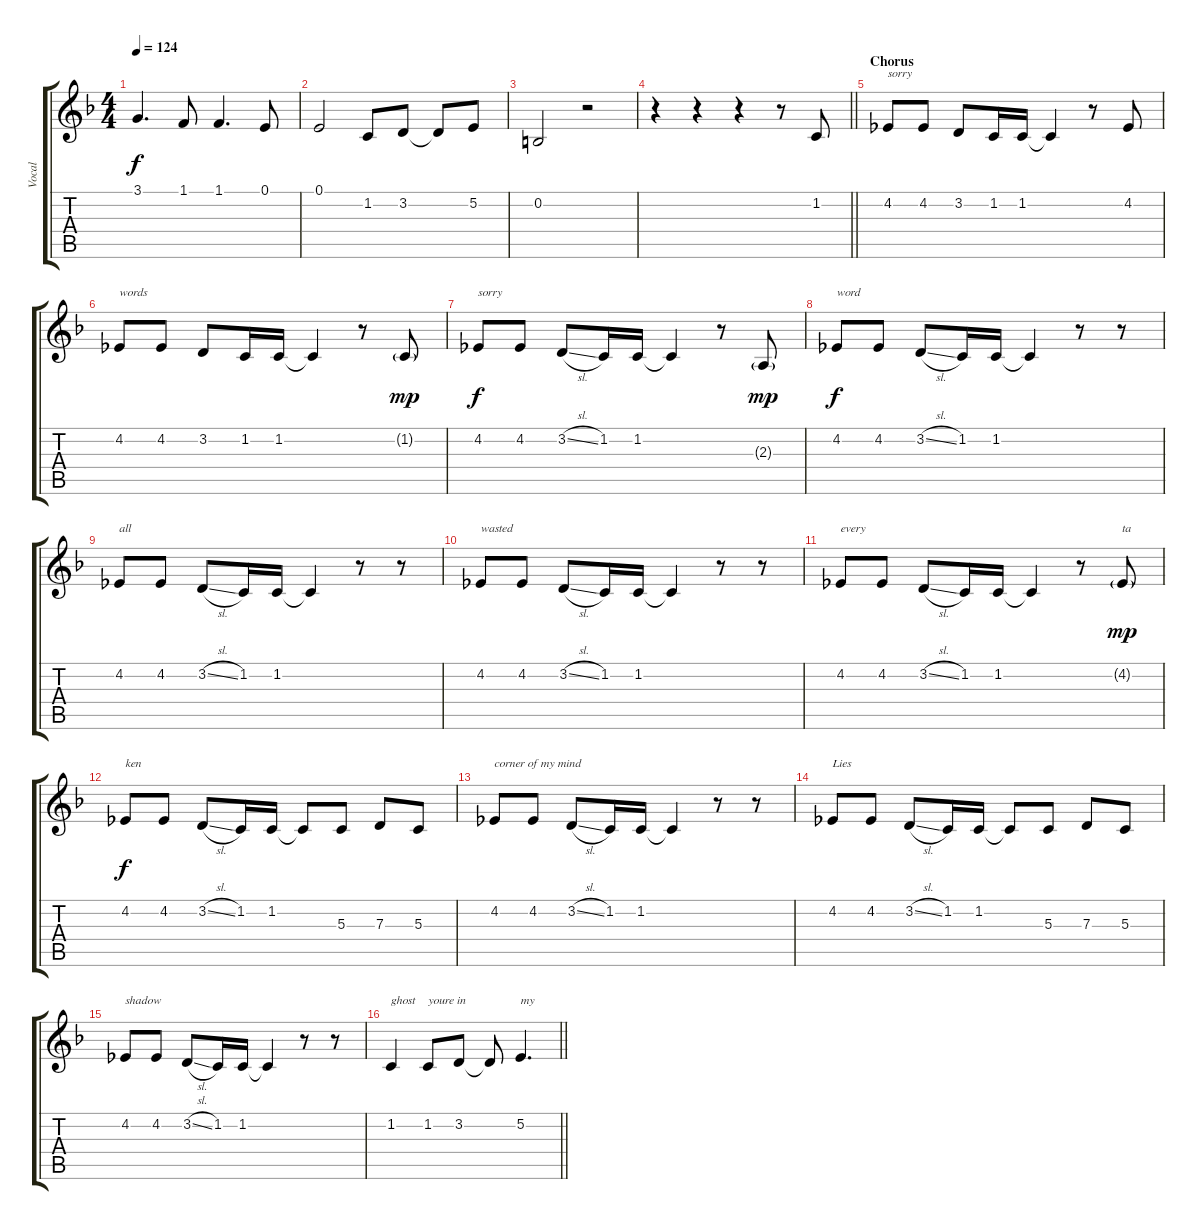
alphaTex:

\track ("Vocal" "Vocal") {instrument pad1newage}
\staff {score tabs}
\tuning (E4 B3 G3 D3 A2 E2) {hide}
\ts (4 4)
\tempo 124
\clef g2
\ks f
3.1.4{d dy f} 1.1.8 1.1.4{d} 0.1.8 |
0.1.2 1.2.8 3.2.8 3.2{t}.8 5.2.8 |
0.2.2 r.2 |
\barLineRight lightlight
r.4 r.4 r.4 r.8 1.2.8 |
\section ("" "Chorus")
4.2.8{txt "sorry"} 4.2.8 3.2.8 1.2.16 1.2.16 1.2{t}.4 r.8 4.2.8 |
4.2.8{txt "words"} 4.2.8 3.2.8 1.2.16 1.2.16 1.2{t}.4 r.8 1.2{g}.8{dy mp} |
4.2.8{txt "sorry" dy f} 4.2.8 3.2{sl}.8 1.2.16 1.2.16 1.2{t}.4 r.8 2.3{g}.8{dy mp} |
4.2.8{txt "word" dy f} 4.2.8 3.2{sl}.8 1.2.16 1.2.16 1.2{t}.4 r.8 r.8 |
4.2.8{txt "all"} 4.2.8 3.2{sl}.8 1.2.16 1.2.16 1.2{t}.4 r.8 r.8 |
4.2.8{txt "wasted"} 4.2.8 3.2{sl}.8 1.2.16 1.2.16 1.2{t}.4 r.8 r.8 |
4.2.8{txt "every"} 4.2.8 3.2{sl}.8 1.2.16 1.2.16 1.2{t}.4 r.8 4.2{g}.8{txt "ta" dy mp} |
4.2.8{txt "ken" dy f} 4.2.8 3.2{sl}.8 1.2.16 1.2.16 1.2{t}.8 5.3.8 7.3.8 5.3.8 |
4.2.8{txt "corner of my mind"} 4.2.8 3.2{sl}.8 1.2.16 1.2.16 1.2{t}.4 r.8 r.8 |
4.2.8{txt "Lies"} 4.2.8 3.2{sl}.8 1.2.16 1.2.16 1.2{t}.8 5.3.8 7.3.8 5.3.8 |
4.2.8{txt "shadow"} 4.2.8 3.2{sl}.8 1.2.16 1.2.16 1.2{t}.4 r.8 r.8 |
\barLineRight lightlight
1.2.4{txt "ghost"} 1.2.8{txt "youre in"} 3.2.8 3.2{t}.8 5.2.4{d txt "my"}
